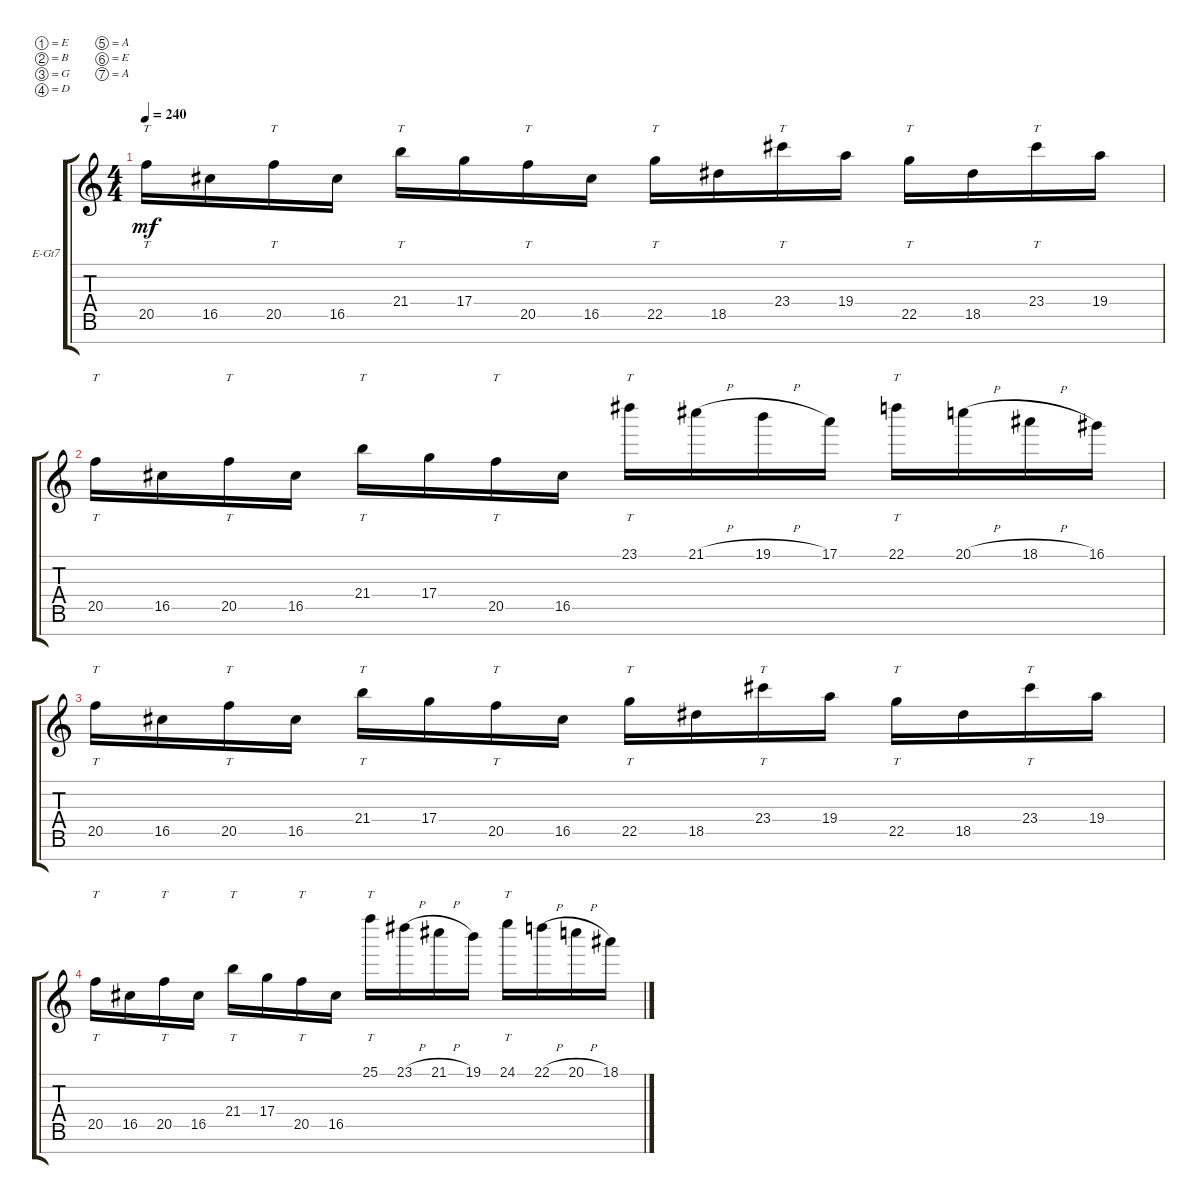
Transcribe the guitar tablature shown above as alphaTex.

\defaultSystemsLayout 4
\bracketExtendMode groupsimilarinstruments
\firstSystemTrackNameOrientation horizontal
\otherSystemsTrackNameOrientation horizontal
\track ("Electric Guitar" "E-Gt7") {instrument distortionguitar}
\staff {score tabs}
\tuning (E4 B3 G3 D3 A2 E2 A1)
\ts (4 4)
\tempo 240
\clef g2
\ks c
20.5.16{tt dy mf} 16.5.16 20.5.16{tt} 16.5.16 21.4.16{tt} 17.4.16 20.5.16{tt} 16.5.16 22.5.16{tt} 18.5.16 23.4.16{tt} 19.4.16 22.5.16{tt} 18.5.16 23.4.16{tt} 19.4.16 |
20.5.16{tt} 16.5.16 20.5.16{tt} 16.5.16 21.4.16{tt} 17.4.16 20.5.16{tt} 16.5.16 23.1.16{tt} 21.1{h}.16 19.1{h}.16 17.1.16 22.1.16{tt} 20.1{h}.16 18.1{h}.16 16.1.16 |
20.5.16{tt} 16.5.16 20.5.16{tt} 16.5.16 21.4.16{tt} 17.4.16 20.5.16{tt} 16.5.16 22.5.16{tt} 18.5.16 23.4.16{tt} 19.4.16 22.5.16{tt} 18.5.16 23.4.16{tt} 19.4.16 |
20.5.16{tt} 16.5.16 20.5.16{tt} 16.5.16 21.4.16{tt} 17.4.16 20.5.16{tt} 16.5.16 25.1.16{tt} 23.1{h}.16 21.1{h}.16 19.1.16 24.1.16{tt} 22.1{h}.16 20.1{h}.16 18.1.16
